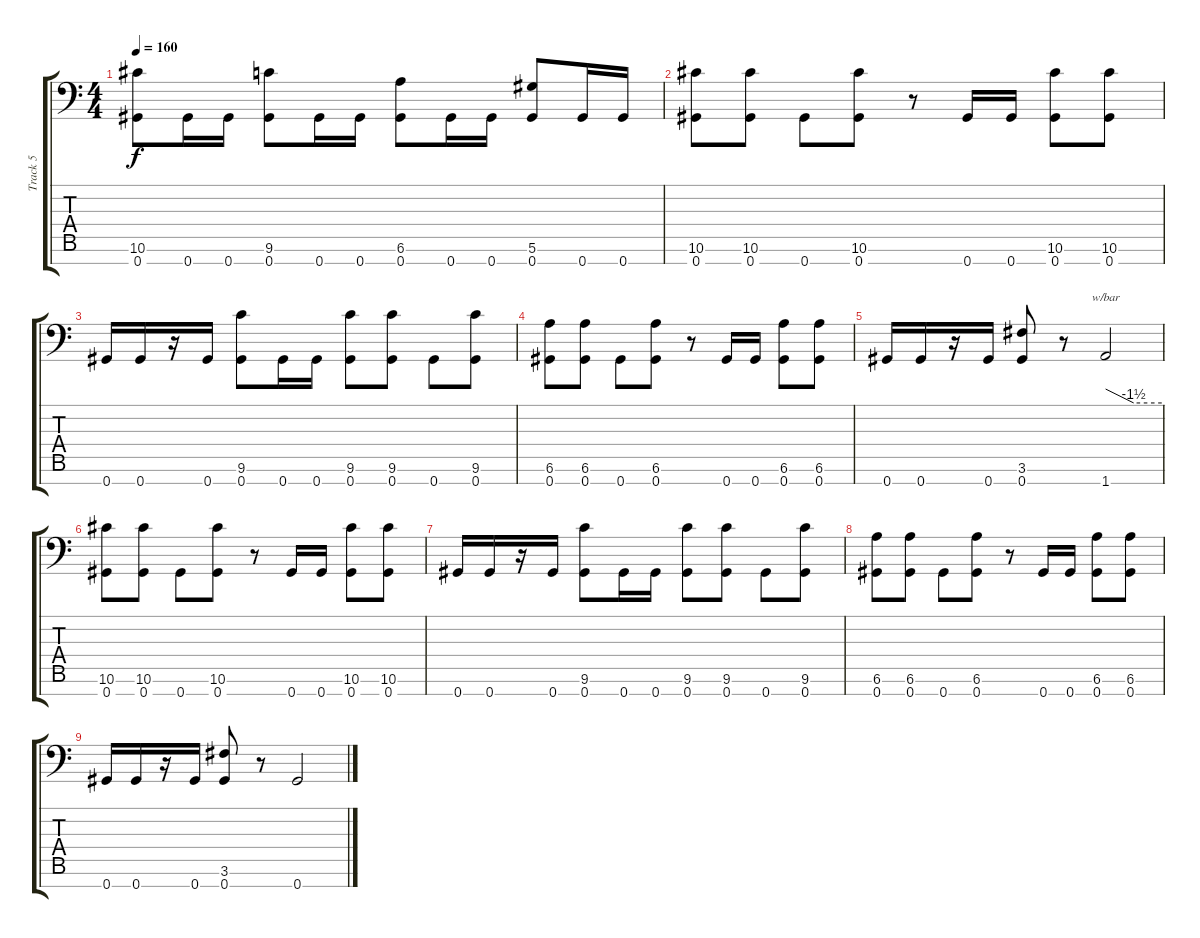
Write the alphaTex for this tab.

\track ("Track 5" "Track 5") {instrument distortionguitar}
\staff {score tabs}
\tuning (Eb4 Bb3 Gb3 Db3 Ab2 Eb2 Ab1) {hide}
\ts (4 4)
\tempo 160
\clef f4
\ks c
(10.6 0.7).8{dy f} 0.7.16 0.7.16 (9.6 0.7).8 0.7.16 0.7.16 (6.6 0.7).8 0.7.16 0.7.16 (5.6 0.7).8 0.7.16 0.7.16 |
(10.6 0.7).8{instrument distortionguitar} (10.6 0.7).8 0.7.8 (10.6 0.7).8 r.8 0.7.16 0.7.16 (10.6 0.7).8 (10.6 0.7).8 |
0.7.16 0.7.16 r.16 0.7.16 (9.6 0.7).8 0.7.16 0.7.16 (9.6 0.7).8 (9.6 0.7).8 0.7.8 (9.6 0.7).8 |
(6.6 0.7).8{instrument distortionguitar} (6.6 0.7).8 0.7.8 (6.6 0.7).8 r.8 0.7.16 0.7.16 (6.6 0.7).8 (6.6 0.7).8 |
0.7.16 0.7.16 r.16 0.7.16 (3.6 0.7).8 r.8 1.7.2{tbe (custom default 0 0 30 -6 60 -6)} |
(10.6 0.7).8{instrument distortionguitar} (10.6 0.7).8 0.7.8 (10.6 0.7).8 r.8 0.7.16 0.7.16 (10.6 0.7).8 (10.6 0.7).8 |
0.7.16 0.7.16 r.16 0.7.16 (9.6 0.7).8 0.7.16 0.7.16 (9.6 0.7).8 (9.6 0.7).8 0.7.8 (9.6 0.7).8 |
(6.6 0.7).8{instrument distortionguitar} (6.6 0.7).8 0.7.8 (6.6 0.7).8 r.8 0.7.16 0.7.16 (6.6 0.7).8 (6.6 0.7).8 |
0.7.16 0.7.16 r.16 0.7.16 (3.6 0.7).8 r.8 0.7.2
